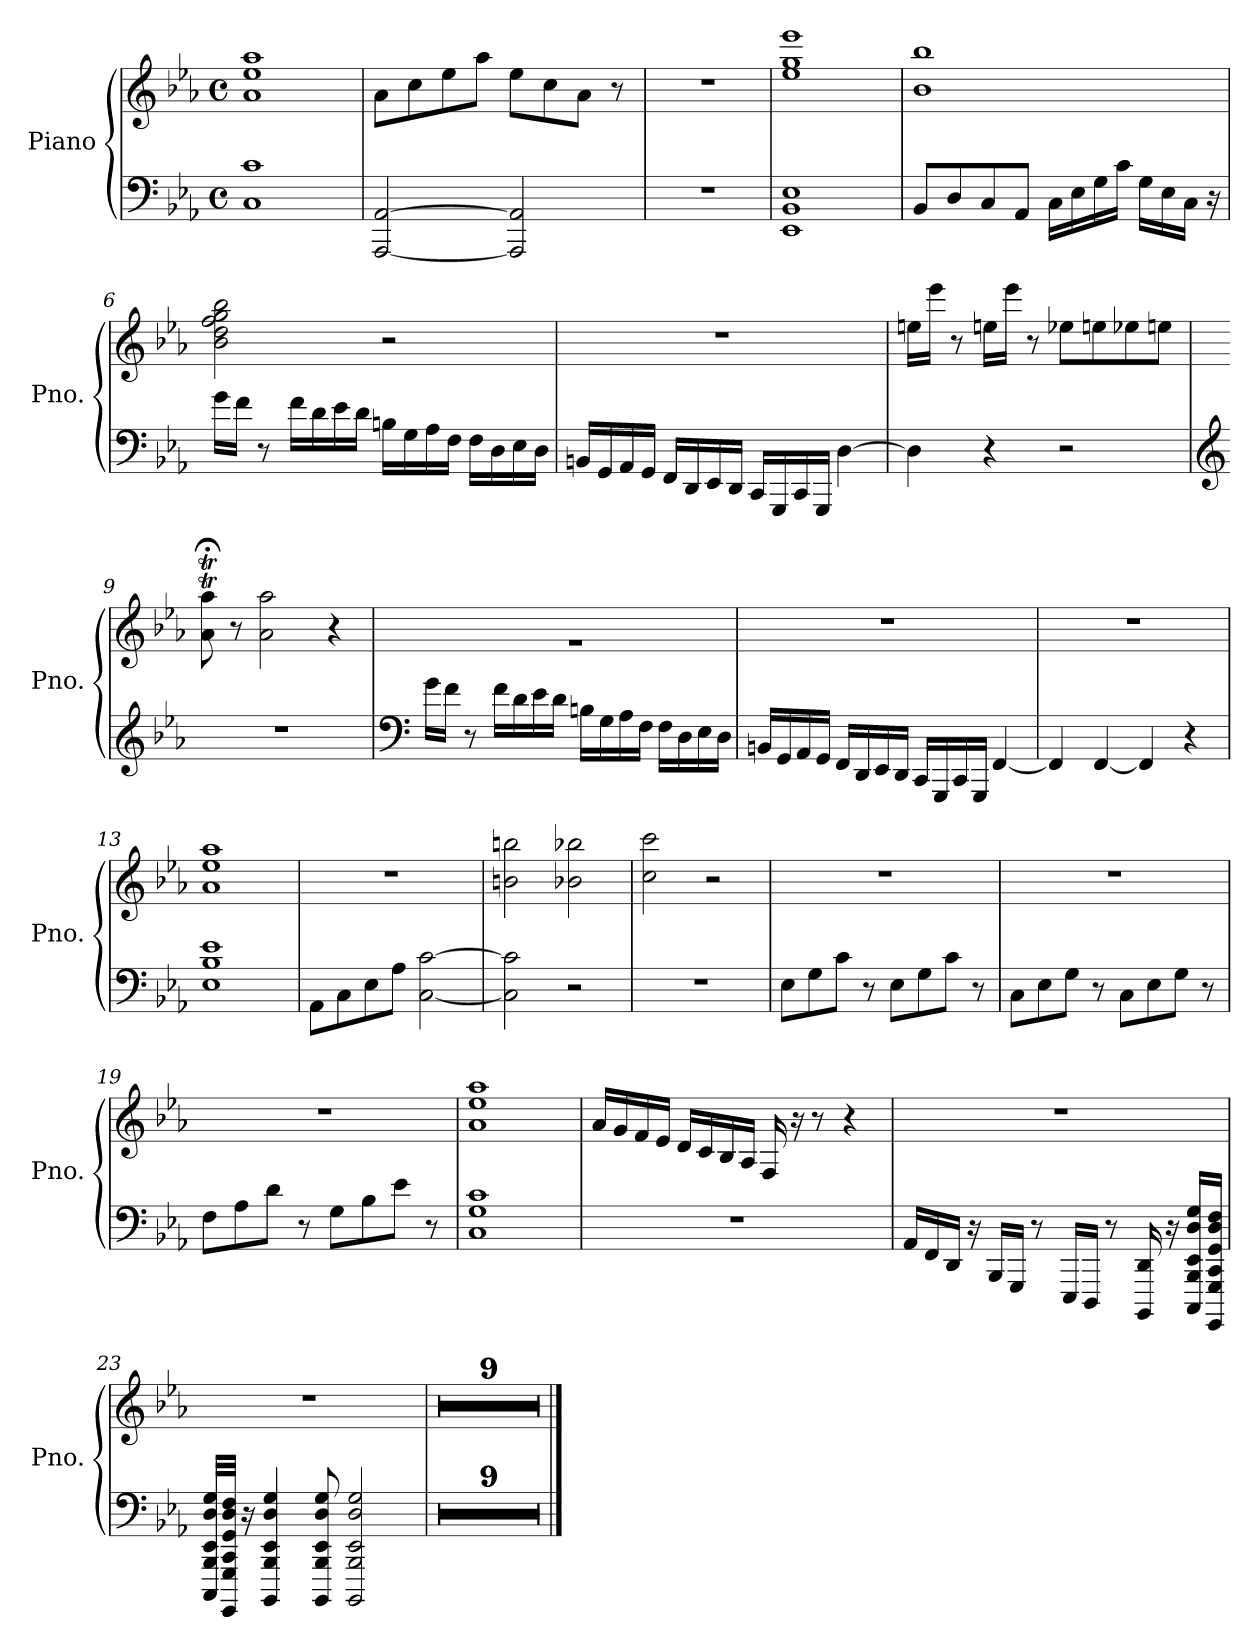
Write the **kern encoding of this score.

**kern	**kern
*part1	*part1
*staff2	*staff1
*I"Piano	*
*I'Pno.	*
*clefF4	*clefG2
*k[b-e-a-]	*k[b-e-a-]
*M4/4	*M4/4
*met(c)	*met(c)
=1	=1
1C 1c	1a- 1ee- 1aa-
=2	=2
[2AAA-/ [2AA-/	8a-\L
.	8cc\
.	8ee-\
.	8aa-\J
2AAA-/] 2AA-/]	8ee-\L
.	8cc\
.	8a-\J
.	8r
=3	=3
1r	1r
=4	=4
1EE- 1BB- 1E-	1ee- 1gg 1eee-
=5	=5
8BB-/L	1b- 1bb-
8D/	.
8C/	.
8AA-/J	.
16C\LL	.
16E-\	.
16G\	.
16c\JJ	.
16G\LL	.
16E-\	.
16C\JJ	.
16r	.
!!LO:LB:g=z
=6	=6
16g\LL	2b-\ 2dd\ 2ff\ 2gg\ 2bb-\
16f\JJ	.
8r	.
16f\LL	.
16d\	.
16e-\	.
16d\JJ	.
16Bn\LL	2r
16G\	.
16A-\	.
16F\JJ	.
16F\LL	.
16D\	.
16E-\	.
16D\JJ	.
=7	=7
16BBn/LL	1r
16GG/	.
16AA-/	.
16GG/JJ	.
16FF/LL	.
16DD/	.
16EE-/	.
16DD/JJ	.
16CC/LL	.
16GGG/	.
16CC/	.
16GGG/JJ	.
[4D\	.
!!LO:LB:g=z
=8	=8
4D\]	16een\LL
.	16eee-\JJ
.	8r
4r	16een\LL
.	16eee-\JJ
.	8r
2r	8ee-X\L
.	8een\
.	8ee-X\
.	8een\J
=9	=9
*clefG2	*
1r	8a-\;<T 8aa-\;<T
.	8r
.	2a-\ 2aa-\
.	4r
=10	=10
*clefF4	*
16g\LL	1rg
16f\JJ	.
8r	.
16f\LL	.
16d\	.
16e-\	.
16d\JJ	.
16Bn\LL	.
16G\	.
16A-\	.
16F\JJ	.
16F\LL	.
16D\	.
16E-\	.
16D\JJ	.
!!LO:LB:g=z
=11	=11
16BBn/LL	1r
16GG/	.
16AA-/	.
16GG/JJ	.
16FF/LL	.
16DD/	.
16EE-/	.
16DD/JJ	.
16CC/LL	.
16GGG/	.
16CC/	.
16GGG/JJ	.
[4FF/	.
=12	=12
4FF/]	1r
[4FF/	.
4FF/]	.
4r	.
=13	=13
1E- 1B- 1e-	1a- 1ee- 1aa-
=14	=14
8AA-\L	1r
8C\	.
8E-\	.
8A-\J	.
[2C\ [2c\	.
=15	=15
2C\] 2c\]	2bn\ 2bbn\
2r	2b-X\ 2bb-X\
=16	=16
1r	2cc\ 2ccc\
.	2r
!!LO:LB:g=z
=17	=17
8E-\L	1r
8G\	.
8c\J	.
8r	.
8E-\L	.
8G\	.
8c\J	.
8r	.
=18	=18
8C\L	1r
8E-\	.
8G\J	.
8r	.
8C\L	.
8E-\	.
8G\J	.
8r	.
=19	=19
8F\L	1r
8A-\	.
8d\J	.
8r	.
8G\L	.
8B-\	.
8e-\J	.
8r	.
=20	=20
1C 1G 1c	1a- 1ee- 1aa-
=21	=21
1r	16a-/LL
.	16g/
.	16f/
.	16e-/JJ
.	16d/LL
.	16c/
.	16B-/
.	16A-/JJ
.	16F/
.	16r
.	8r
.	4r
!!LO:PB:g=z
=22	=22
16AA-/LL	1r
16FF/	.
16DD/JJ	.
16r	.
16BBB-/LL	.
16GGG/JJ	.
8r	.
16EEE-/LL	.
16DDD/JJ	.
8r	.
16BBBB-/ 16DD/	.
16r	.
16CCC/ 16BBB-/ 16EE-/ 16D/ 16G/LL	.
16GGGG/ 16GGG/ 16CC/ 16GG/ 16D/ 16F/JJ	.
=23	=23
32CCC/ 32BBB-/ 32EE-/ 32D/ 32G/LLL	1r
32GGGG/ 32GGG/ 32CC/ 32GG/ 32D/ 32F/JJJ	.
16r	.
4BBBB-/ 4BBB-/ 4EE-/ 4D/ 4G/	.
8BBBB-/ 8BBB-/ 8EE-/ 8D/ 8G/	.
2BBBB-/ 2BBB-/ 2EE-/ 2D/ 2G/	.
=24	=24
1r	1r
=25	=25
1r	1r
=26	=26
1r	1r
=27	=27
1r	1r
=28	=28
1r	1r
=29	=29
1r	1r
=30	=30
1r	1r
=31	=31
1r	1r
!!LO:LB:g=z
=32	=32
1r	1r
==	==
*-	*-
